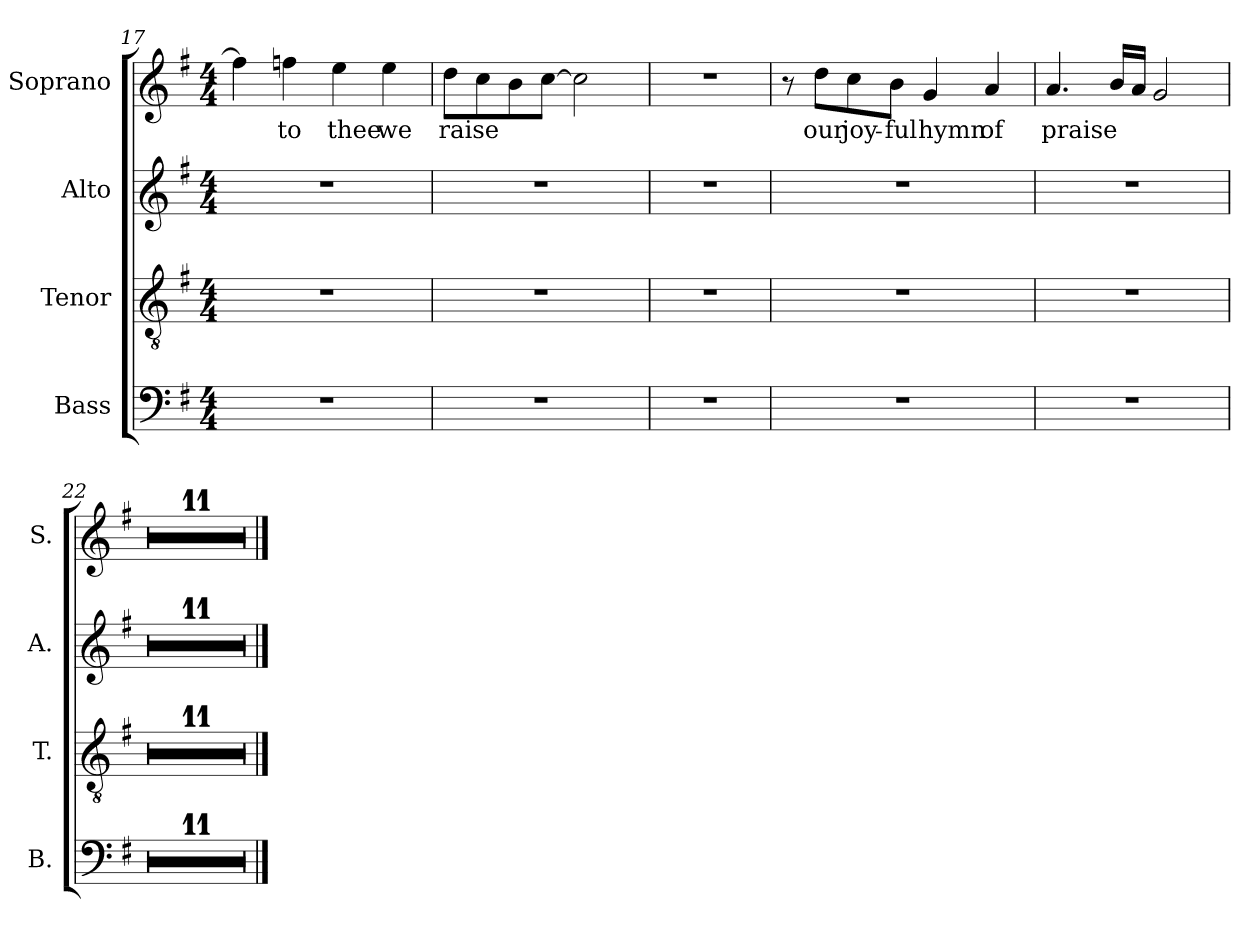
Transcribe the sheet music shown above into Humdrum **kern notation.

**kern	**kern	**kern	**kern	**text
*part4	*part3	*part2	*part1	*part1
*staff4	*staff3	*staff2	*staff1	*staff1
*I"Bass	*I"Tenor	*I"Alto	*I"Soprano	*
*I'B.	*I'T.	*I'A.	*I'S.	*
*clefF4	*clefGv2	*clefG2	*clefG2	*
*k[f#]	*k[f#]	*k[f#]	*k[f#]	*
*M4/4	*M4/4	*M4/4	*M4/4	*
=17	=17	=17	=17	=17
1r	1r	1r	4ff\]	.
.	.	.	4ffn\	-to
.	.	.	4ee\	thee
.	.	.	4ee\	we
=18	=18	=18	=18	=18
1r	1r	1r	8dd\L	raise
.	.	.	8cc\	.
.	.	.	8b\	.
.	.	.	[8cc\J	.
.	.	.	2cc\]	.
=19	=19	=19	=19	=19
1r	1r	1r	1r	.
!!LO:LB:g=z
=20	=20	=20	=20	=20
1r	1r	1r	8r	.
.	.	.	8dd\L	our
.	.	.	8cc\	joy-
.	.	.	8b\J	-ful
.	.	.	4g/	hymn
.	.	.	4a/	of
=21	=21	=21	=21	=21
1r	1r	1r	4.a/	praise
.	.	.	16b/LL	.
.	.	.	16a/JJ	.
.	.	.	2g/	.
=22	=22	=22	=22	=22
1r	1r	1r	1r	.
=23	=23	=23	=23	=23
1r	1r	1r	1r	.
=24	=24	=24	=24	=24
1r	1r	1r	1r	.
=25	=25	=25	=25	=25
1r	1r	1r	1r	.
=26	=26	=26	=26	=26
1r	1r	1r	1r	.
=27	=27	=27	=27	=27
1r	1r	1r	1r	.
=28	=28	=28	=28	=28
1r	1r	1r	1r	.
=29	=29	=29	=29	=29
1r	1r	1r	1r	.
=30	=30	=30	=30	=30
1r	1r	1r	1r	.
=31	=31	=31	=31	=31
1r	1r	1r	1r	.
!!LO:LB:g=z
=32	=32	=32	=32	=32
1r	1r	1r	1r	.
==	==	==	==	==
*-	*-	*-	*-	*-
